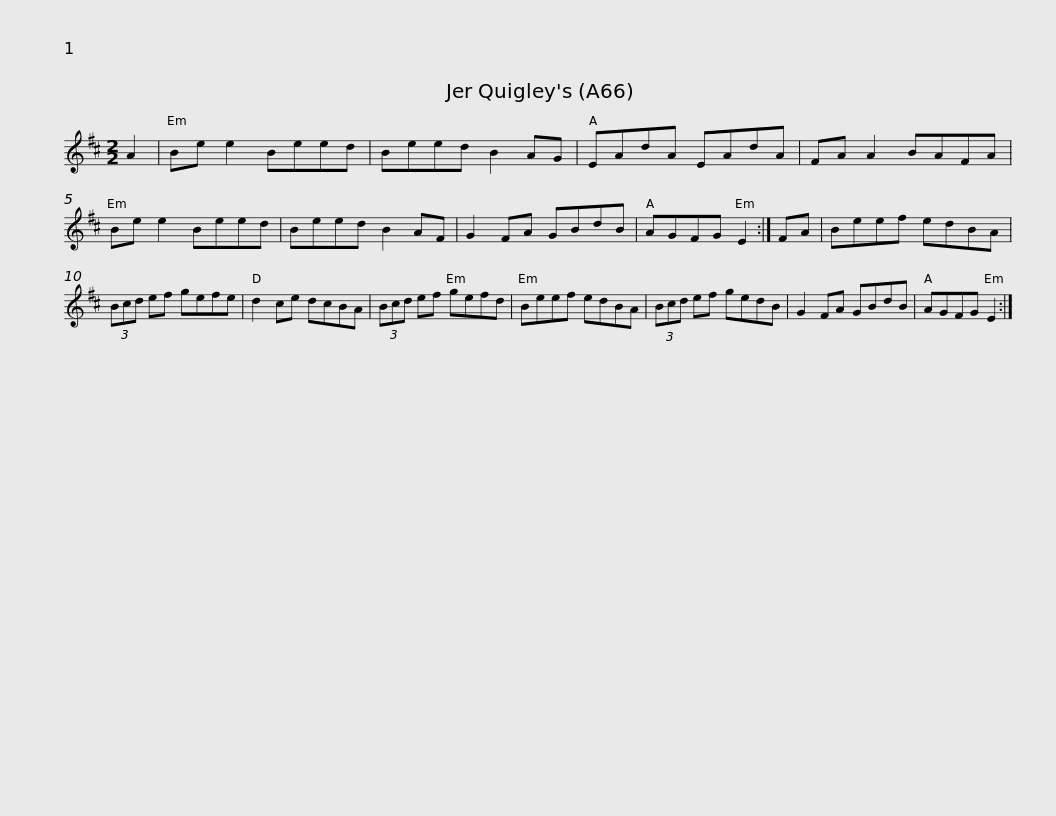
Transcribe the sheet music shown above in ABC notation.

X:1
L:1/8
M:2/2
I:linebreak $
K:D
V:1 treble
V:1
 A2 | Be e2 Beed | Beed B2 AG | EAdA EAdA | FA A2 BAFA | %5
 Be e2 Beed | Beed B2 AF |$ G2 FA GBdB | AGFG E2 :| FA | %10
 Beef edBA | (3Bcd ef gefe | d2 ce dcBA |$ (3Bcd ef gefd | Beef edBA | %15
 (3Bcd ef gedB | G2 FA GBdB | AGFG E2 :| %18
